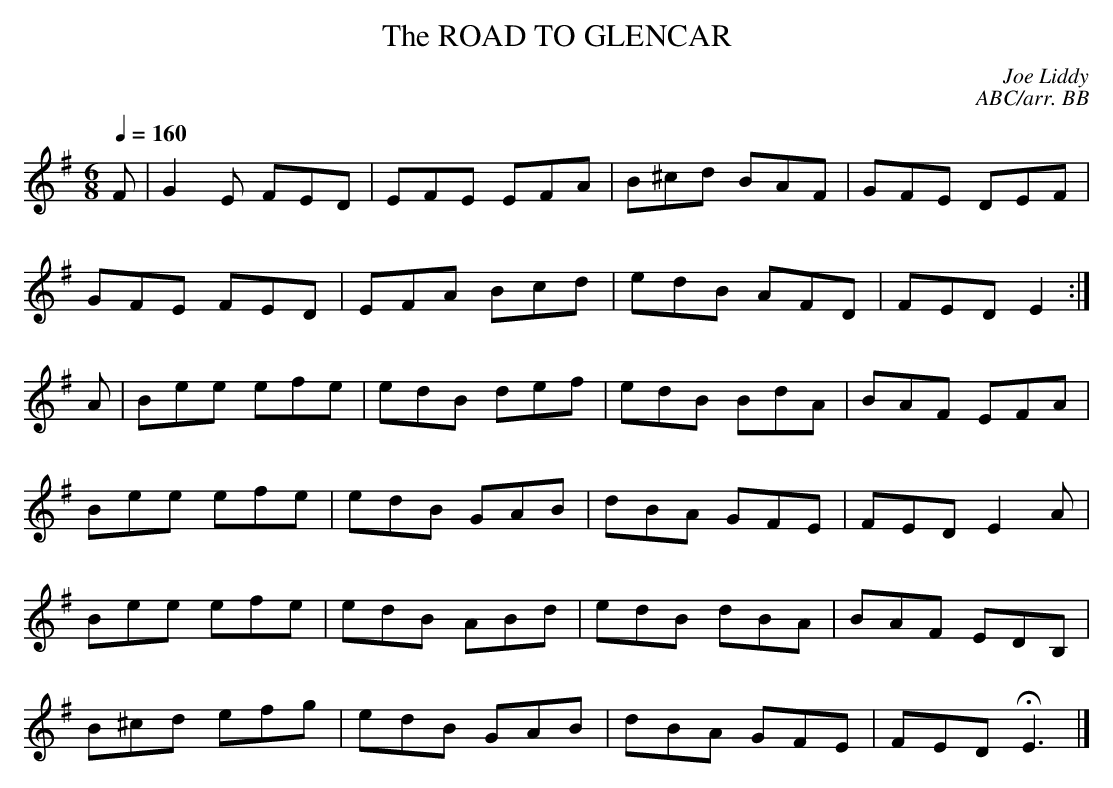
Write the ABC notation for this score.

X:1
T:ROAD TO GLENCAR, The
C:Joe Liddy
C:ABC/arr. BB
Q:1/4=160
L:1/8
M:6/8
K:Em % source key = Gm
F|G2E FED|EFE EFA|B^cd BAF|GFE DEF |
GFE FED|EFA Bcd|edB AFD|FED E2 :|
A|Bee efe|edB def|edB BdA|BAF EFA |
Bee efe|edB GAB|dBA GFE|FED E2A |
Bee efe|edB ABd|edB dBA|BAF EDB, |
B^cd efg|edB GAB|dBA GFE|FED HE3 |]
